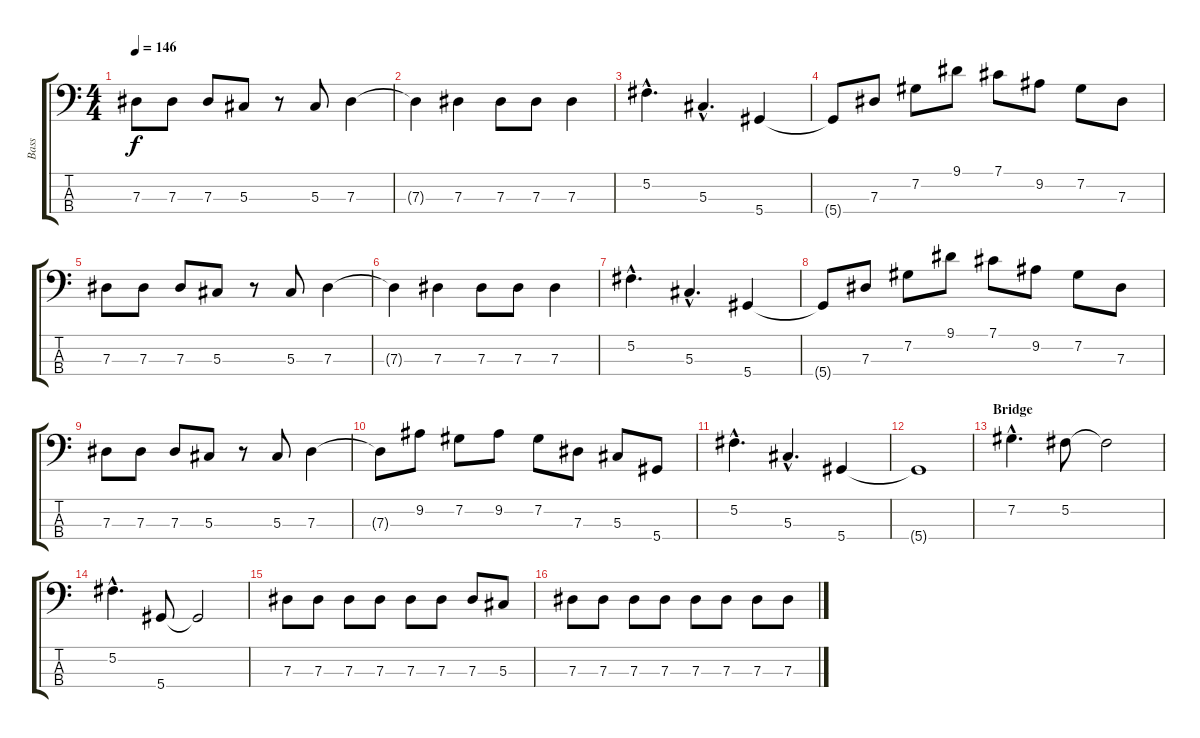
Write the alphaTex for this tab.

\track ("Bass" "Bass") {instrument electricbassfinger}
\staff {score tabs}
\tuning (Gb2 Db2 Ab1 Eb1) {hide}
\ts (4 4)
\tempo 146
\clef f4
\ks c
7.3.8{dy f} 7.3.8 7.3.8 5.3.8 r.8 5.3.8 7.3.4 |
7.3{t}.4 7.3.4 7.3.8 7.3.8 7.3.4 |
5.2{hac}.4{d} 5.3{hac}.4{d} 5.4.4 |
5.4{t}.8 7.3.8 7.2.8 9.1.8 7.1.8 9.2.8 7.2.8 7.3.8 |
7.3.8 7.3.8 7.3.8 5.3.8 r.8 5.3.8 7.3.4 |
7.3{t}.4 7.3.4 7.3.8 7.3.8 7.3.4 |
5.2{hac}.4{d} 5.3{hac}.4{d} 5.4.4 |
5.4{t}.8 7.3.8 7.2.8 9.1.8 7.1.8 9.2.8 7.2.8 7.3.8 |
7.3.8 7.3.8 7.3.8 5.3.8 r.8 5.3.8 7.3.4 |
7.3{t}.8 9.2.8 7.2.8 9.2.8 7.2.8 7.3.8 5.3.8 5.4.8 |
5.2{hac}.4{d} 5.3{hac}.4{d} 5.4.4 |
5.4{t}.1 |
\section ("" "Bridge")
7.2{hac}.4{d} 5.2.8 5.2{t}.2 |
5.2{hac}.4{d} 5.4.8 5.4{t}.2 |
7.3.8 7.3.8 7.3.8 7.3.8 7.3.8 7.3.8 7.3.8 5.3.8 |
7.3.8 7.3.8 7.3.8 7.3.8 7.3.8 7.3.8 7.3.8 7.3.8
